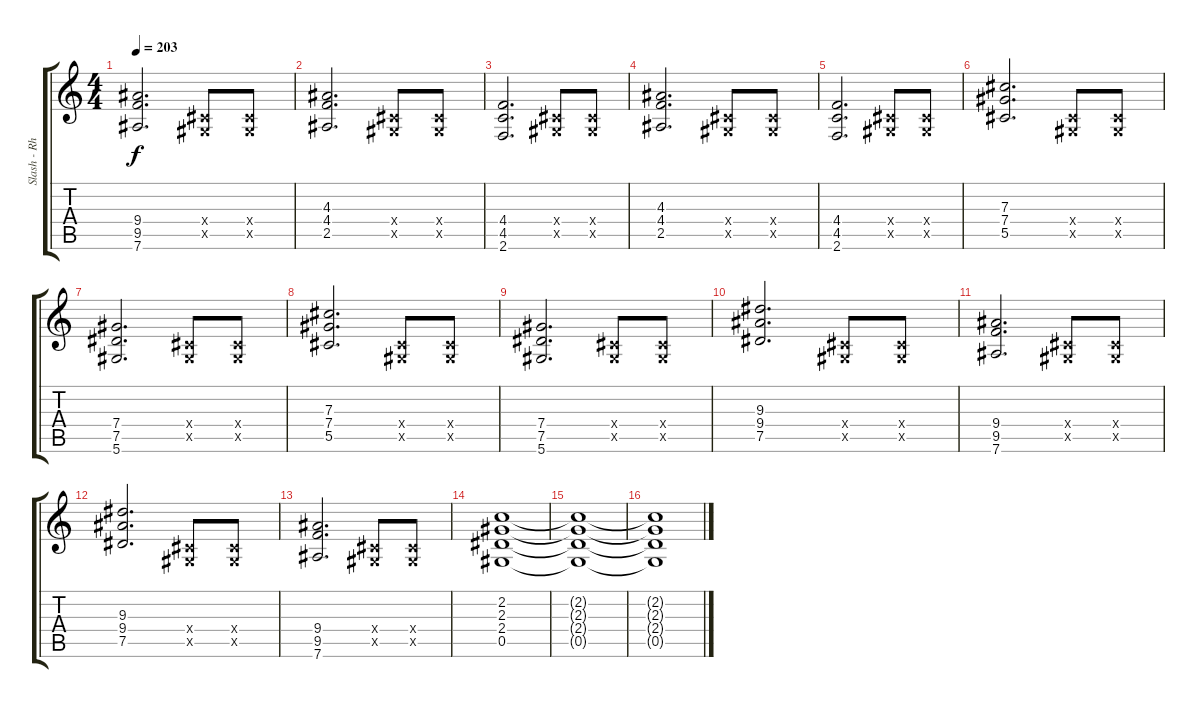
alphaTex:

\track ("Slash - Rhythm" "Slash - Rh") {instrument distortionguitar}
\staff {score tabs}
\tuning (Eb4 Bb3 Gb3 Db3 Ab2 Eb2) {hide}
\ts (4 4)
\tempo 203
\clef g2
\ks c
(9.4 9.5 7.6).2{d dy f} (0.4{x} 0.5{x}).8 (0.4{x} 0.5{x}).8 |
(4.3 4.4 2.5).2{d} (0.4{x} 0.5{x}).8 (0.4{x} 0.5{x}).8 |
(4.4 4.5 2.6).2{d} (0.4{x} 0.5{x}).8 (0.4{x} 0.5{x}).8 |
(4.3 4.4 2.5).2{d} (0.4{x} 0.5{x}).8 (0.4{x} 0.5{x}).8 |
(4.4 4.5 2.6).2{d} (0.4{x} 0.5{x}).8 (0.4{x} 0.5{x}).8 |
(7.3 7.4 5.5).2{d} (0.4{x} 0.5{x}).8 (0.4{x} 0.5{x}).8 |
(7.4 7.5 5.6).2{d} (0.4{x} 0.5{x}).8 (0.4{x} 0.5{x}).8 |
(7.3 7.4 5.5).2{d} (0.4{x} 0.5{x}).8 (0.4{x} 0.5{x}).8 |
(7.4 7.5 5.6).2{d} (0.4{x} 0.5{x}).8 (0.4{x} 0.5{x}).8 |
(9.3 9.4 7.5).2{d} (0.4{x} 0.5{x}).8 (0.4{x} 0.5{x}).8 |
(9.4 9.5 7.6).2{d} (0.4{x} 0.5{x}).8 (0.4{x} 0.5{x}).8 |
(9.3 9.4 7.5).2{d} (0.4{x} 0.5{x}).8 (0.4{x} 0.5{x}).8 |
(9.4 9.5 7.6).2{d} (0.4{x} 0.5{x}).8 (0.4{x} 0.5{x}).8 |
(2.2 2.3 2.4 0.5).1 |
(2.2{t} 2.3{t} 2.4{t} 0.5{t}).1 |
(2.2{t} 2.3{t} 2.4{t} 0.5{t}).1
